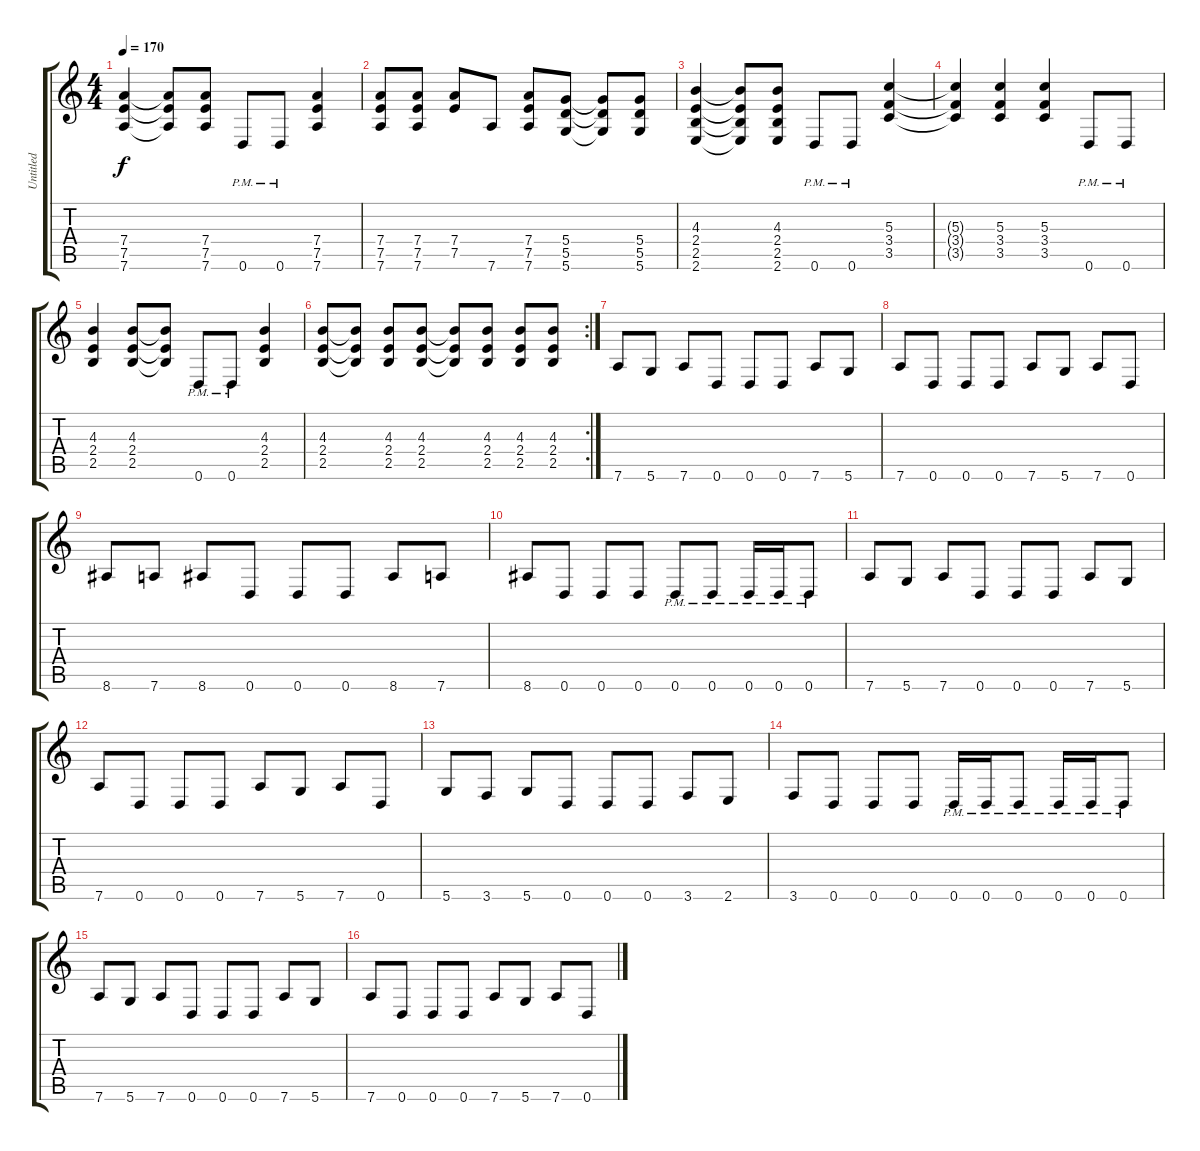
\track ("Untitled" "Untitled") {instrument distortionguitar}
\staff {score tabs}
\tuning (E4 B3 G3 D3 A2 D2) {hide}
\ts (4 4)
\tempo 170
\clef g2
\ks c
(7.4 7.5 7.6).4{dy f} (7.4{t} 7.5{t} 7.6{t}).8 (7.4 7.5 7.6).8 0.6{pm}.8 0.6{pm}.8 (7.4 7.5 7.6).4 |
(7.4 7.5 7.6).8 (7.4 7.5 7.6).8 (7.4 7.5).8 7.6.8 (7.4 7.5 7.6).8 (5.4 5.5 5.6).8 (5.4{t} 5.5{t} 5.6{t}).8 (5.4 5.5 5.6).8 |
(4.3 2.4 2.5 2.6).4 (4.3{t} 2.4{t} 2.5{t} 2.6{t}).8 (4.3 2.4 2.5 2.6).8 0.6{pm}.8 0.6{pm}.8 (5.3 3.4 3.5).4 |
(5.3{t} 3.4{t} 3.5{t}).4 (5.3 3.4 3.5).4 (5.3 3.4 3.5).4 0.6{pm}.8 0.6{pm}.8 |
(4.3 2.4 2.5).4 (4.3 2.4 2.5).8 (4.3{t} 2.4{t} 2.5{t}).8 0.6{pm}.8 0.6{pm}.8 (4.3 2.4 2.5).4 |
\rc 2
(4.3 2.4 2.5).8 (4.3{t} 2.4{t} 2.5{t}).8 (4.3 2.4 2.5).8 (4.3 2.4 2.5).8 (4.3{t} 2.4{t} 2.5{t}).8 (4.3 2.4 2.5).8 (4.3 2.4 2.5).8 (4.3 2.4 2.5).8 |
7.6.8 5.6.8 7.6.8 0.6.8 0.6.8 0.6.8 7.6.8 5.6.8 |
7.6.8 0.6.8 0.6.8 0.6.8 7.6.8 5.6.8 7.6.8 0.6.8 |
8.6.8 7.6.8 8.6.8 0.6.8 0.6.8 0.6.8 8.6.8 7.6.8 |
8.6.8 0.6.8 0.6.8 0.6.8 0.6{pm}.8 0.6{pm}.8 0.6{pm}.16 0.6{pm}.16 0.6{pm}.8 |
7.6.8 5.6.8 7.6.8 0.6.8 0.6.8 0.6.8 7.6.8 5.6.8 |
7.6.8 0.6.8 0.6.8 0.6.8 7.6.8 5.6.8 7.6.8 0.6.8 |
5.6.8 3.6.8 5.6.8 0.6.8 0.6.8 0.6.8 3.6.8 2.6.8 |
3.6.8 0.6.8 0.6.8 0.6.8 0.6{pm}.16 0.6{pm}.16 0.6{pm}.8 0.6{pm}.16 0.6{pm}.16 0.6{pm}.8 |
7.6.8 5.6.8 7.6.8 0.6.8 0.6.8 0.6.8 7.6.8 5.6.8 |
7.6.8 0.6.8 0.6.8 0.6.8 7.6.8 5.6.8 7.6.8 0.6.8
